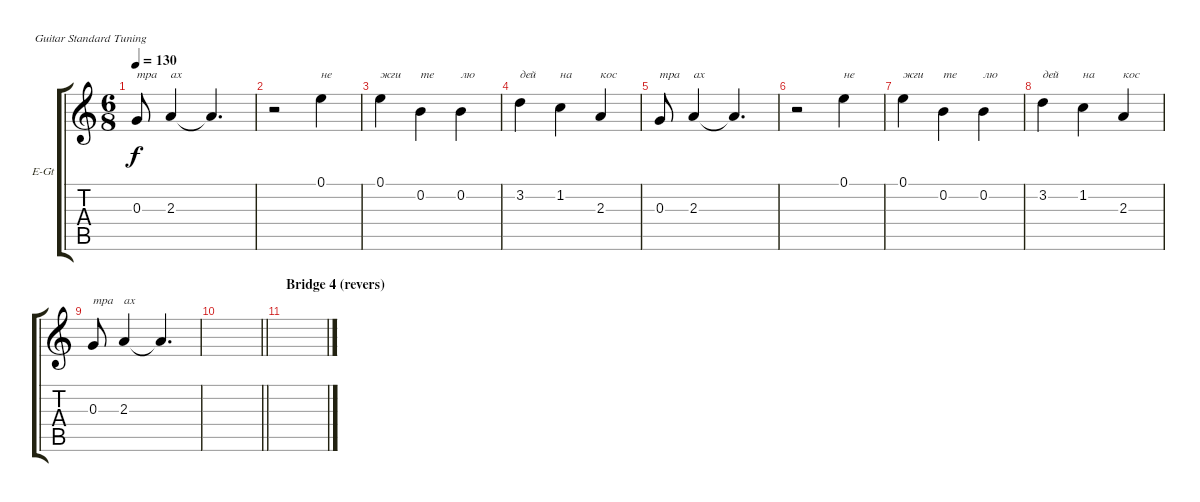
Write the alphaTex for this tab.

\bracketExtendMode groupsimilarinstruments
\firstSystemTrackNameOrientation horizontal
\otherSystemsTrackNameOrientation horizontal
\track ("vocal back (Artur Potemkin)" "E-Gt") {instrument electricguitarclean}
\staff {score tabs}
\tuning (E4 B3 G3 D3 A2 E2)
\ts (6 8)
\tempo 130
\clef g2
\scale
0.333333
\ks aminor
0.3.8{txt "тра" dy f} 2.3.4{txt "ах"} 2.3{t}.4{d} |
\scale
0.333333 r.2 0.1.4{txt "не"} |
\scale
0.333333 0.1.4{txt "жги"} 0.2.4{txt "те"} 0.2.4{txt "лю"} |
\scale
0.333333 3.2.4{txt "дей"} 1.2.4{txt "на"} 2.3.4{txt "кос"} |
\scale
0.333333 0.3.8{txt "тра"} 2.3.4{txt "ах"} 2.3{t}.4{d} |
\scale
0.333333 r.2 0.1.4{txt "не"} |
\scale
0.333333 0.1.4{txt "жги"} 0.2.4{txt "те"} 0.2.4{txt "лю"} |
\scale
0.333333 3.2.4{txt "дей"} 1.2.4{txt "на"} 2.3.4{txt "кос"} |
\scale
0.333333 0.3.8{txt "тра"} 2.3.4{txt "ах"} 2.3{t}.4{d} |
\scale
0.333333
\barLineRight lightlight
|
\section ("" "Bridge 4 (revers)")
\scale
0.333333 |
\scale
0.333333 |
\scale
0.333333 |
\scale
0.333333 |
\scale
0.333333 |
\scale
0.333333
